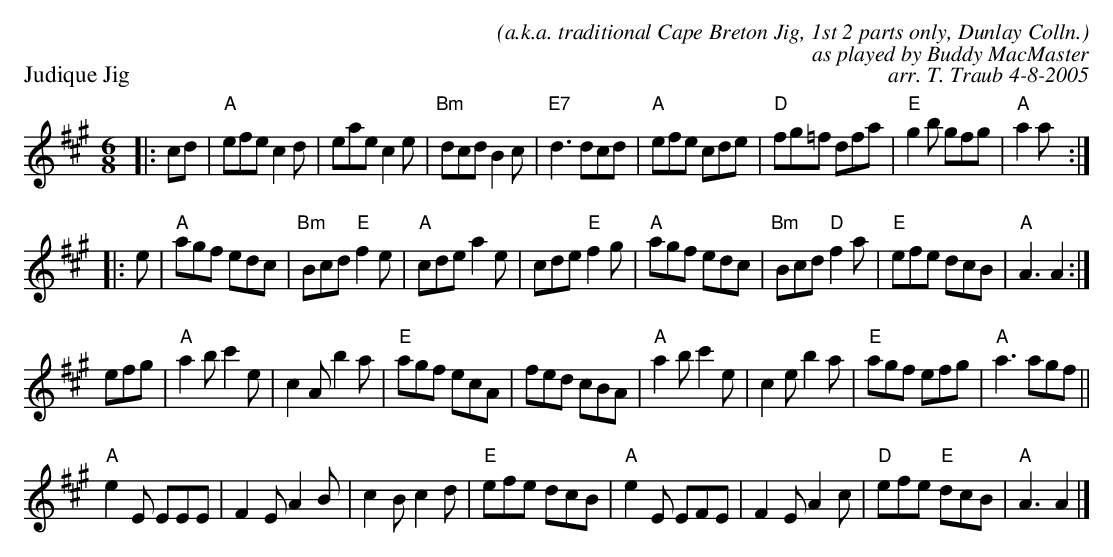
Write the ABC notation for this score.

X:1
P: Judique Jig
C: (a.k.a. traditional Cape Breton Jig, 1st 2 parts only, Dunlay Colln.)
C: as played by Buddy MacMaster
C: arr. T. Traub 4-8-2005
M: 6/8
K: A
L: 1/8
|: cd |"A"efe c2 d|eae c2 e|"Bm"dcd B2 c|"E7"d3 dcd|"A"efe cde|"D"fg=f dfa|"E"g2 b gfg| "A"a2 a :|
|: e|"A"agf edc|"Bm"Bcd "E"f2 e|"A"cde a2 e|cde "E"f2 g|"A"agf edc|"Bm"Bcd "D"f2 a|"E"efe dcB|"A"A3 A2 :|
efg|"A"a2 b c'2 e|c2 A b2 a|"E"agf ecA|fed cBA|"A"a2 b c'2 e|c2 e b2 a|"E"agf efg |"A"a3 agf||
"A"e2 E EEE|F2 E A2 B|c2 B c2 d|"E"efe dcB|"A"e2 E EFE|F2 E A2 c|"D"efe "E"dcB |"A"A3 A2 |]
